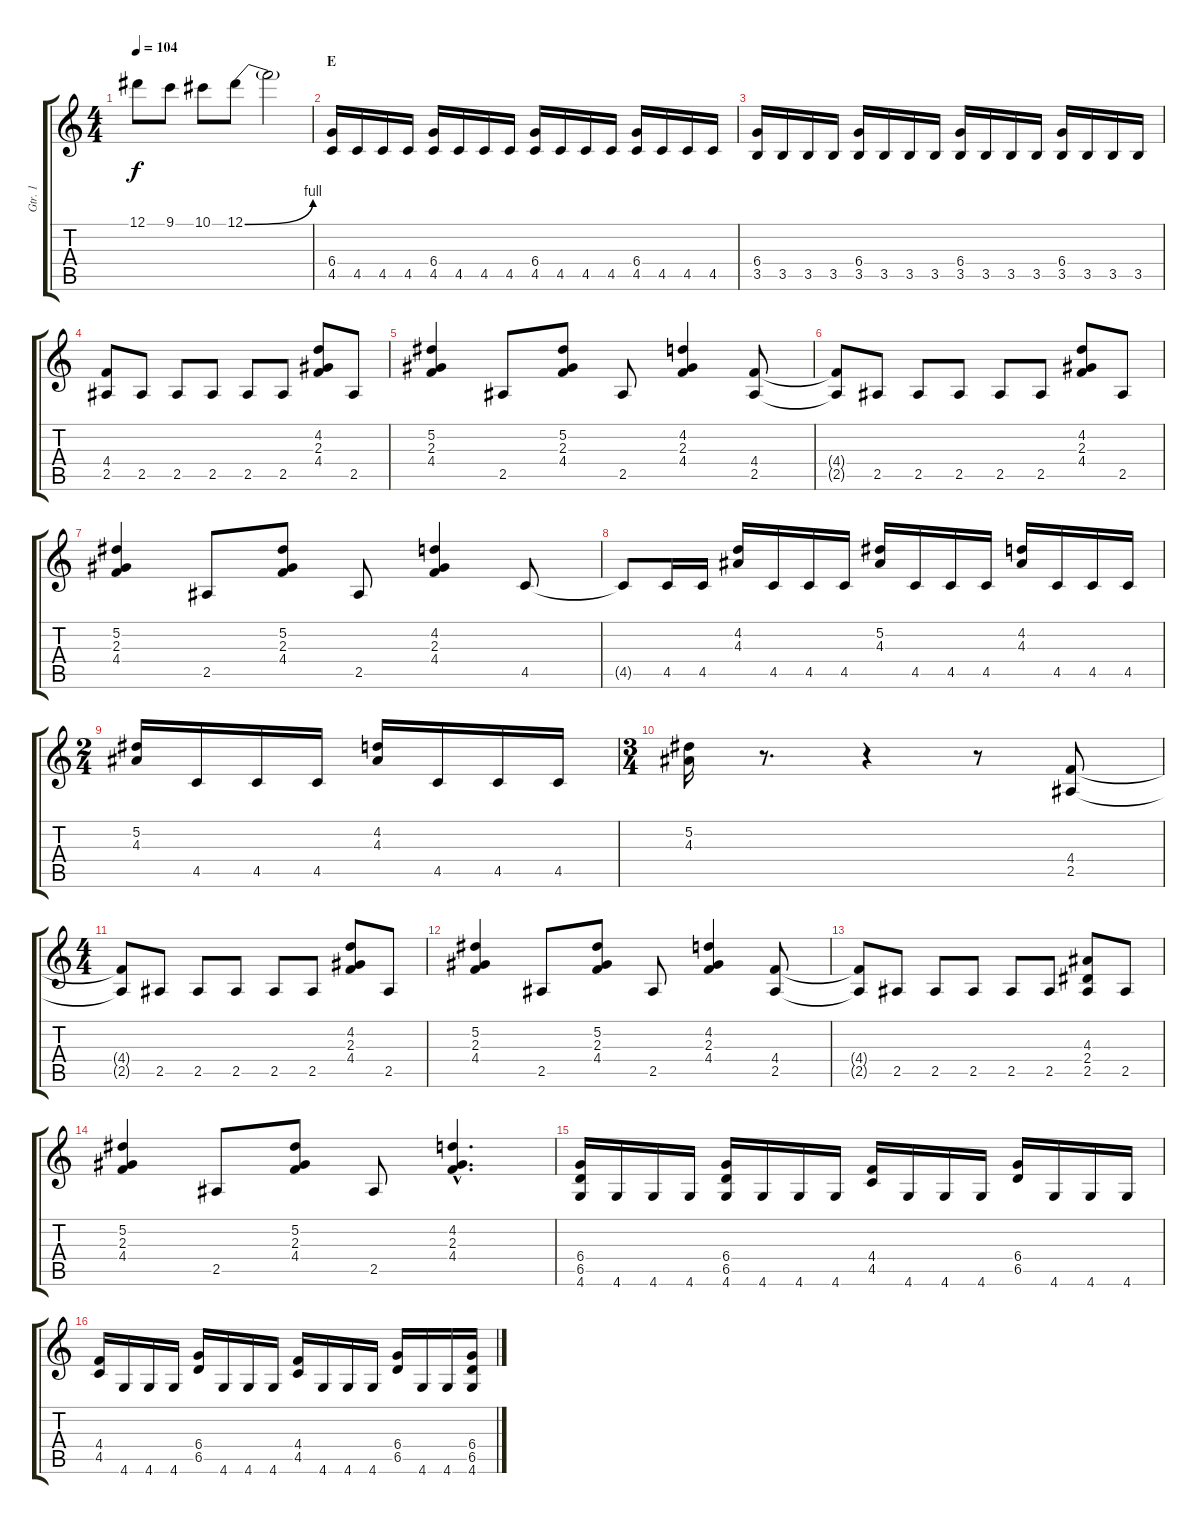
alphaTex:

\track ("Gtr. 1" "Gtr. 1") {instrument distortionguitar}
\staff {score tabs}
\tuning (Eb4 Bb3 Gb3 Db3 Ab2 Eb2) {hide}
\ts (4 4)
\tempo 104
\clef g2
\ks c
12.1.8{dy f} 9.1.8 10.1.8 12.1{be (bend 0 0 60 4)}.8 12.1{t}.2 |
\section ("" "E")
(6.4 4.5).16 4.5.16 4.5.16 4.5.16 (6.4 4.5).16 4.5.16 4.5.16 4.5.16 (6.4 4.5).16 4.5.16 4.5.16 4.5.16 (6.4 4.5).16 4.5.16 4.5.16 4.5.16 |
(6.4 3.5).16 3.5.16 3.5.16 3.5.16 (6.4 3.5).16 3.5.16 3.5.16 3.5.16 (6.4 3.5).16 3.5.16 3.5.16 3.5.16 (6.4 3.5).16 3.5.16 3.5.16 3.5.16 |
(4.4 2.5).8 2.5.8 2.5.8 2.5.8 2.5.8 2.5.8 (4.2 2.3 4.4).8 2.5.8 |
(5.2 2.3 4.4).4 2.5.8 (5.2 2.3 4.4).8 2.5.8 (4.2 2.3 4.4).4 (4.4 2.5).8 |
(4.4{t} 2.5{t}).8 2.5.8 2.5.8 2.5.8 2.5.8 2.5.8 (4.2 2.3 4.4).8 2.5.8 |
(5.2 2.3 4.4).4 2.5.8 (5.2 2.3 4.4).8 2.5.8 (4.2 2.3 4.4).4 4.5.8 |
4.5{t}.8 4.5.16 4.5.16 (4.2 4.3).16 4.5.16 4.5.16 4.5.16 (5.2 4.3).16 4.5.16 4.5.16 4.5.16 (4.2 4.3).16 4.5.16 4.5.16 4.5.16 |
\ts (2 4)
(5.2 4.3).16 4.5.16 4.5.16 4.5.16 (4.2 4.3).16 4.5.16 4.5.16 4.5.16 |
\ts (3 4)
(5.2 4.3).16 r.8{d} r.4 r.8 (4.4 2.5).8 |
\ts (4 4)
(4.4{t} 2.5{t}).8 2.5.8 2.5.8 2.5.8 2.5.8 2.5.8 (4.2 2.3 4.4).8 2.5.8 |
(5.2 2.3 4.4).4 2.5.8 (5.2 2.3 4.4).8 2.5.8 (4.2 2.3 4.4).4 (4.4 2.5).8 |
(4.4{t} 2.5{t}).8 2.5.8 2.5.8 2.5.8 2.5.8 2.5.8 (4.3 2.4 2.5).8 2.5.8 |
(5.2 2.3 4.4).4 2.5.8 (5.2 2.3 4.4).8 2.5.8 (4.2{hac} 2.3{hac} 4.4{hac}).4{d} |
(6.4 6.5 4.6).16 4.6.16 4.6.16 4.6.16 (6.4 6.5 4.6).16 4.6.16 4.6.16 4.6.16 (4.4 4.5).16 4.6.16 4.6.16 4.6.16 (6.4 6.5).16 4.6.16 4.6.16 4.6.16 |
(4.4 4.5).16 4.6.16 4.6.16 4.6.16 (6.4 6.5).16 4.6.16 4.6.16 4.6.16 (4.4 4.5).16 4.6.16 4.6.16 4.6.16 (6.4 6.5).16 4.6.16 4.6.16 (6.4 6.5 4.6).16
